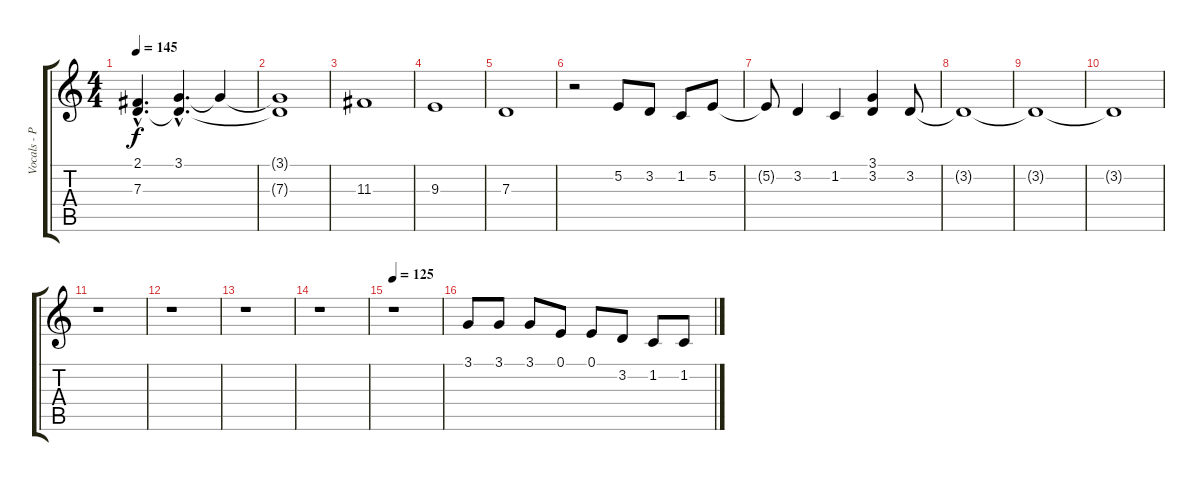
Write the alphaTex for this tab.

\track ("Vocals - Petra/Rachel" "Vocals - P") {instrument brightacousticpiano}
\staff {score tabs}
\tuning (E4 B3 G3 D3 A2 E2) {hide}
\ts (4 4)
\tempo 145
\clef g2
\ks c
(2.1{hac} 7.3{hac}).4{d dy f} (3.1{hac} 7.3{hac t}).4{d} 3.1{t}.4 |
(3.1{t} 7.3{t}).1 |
11.3.1 |
9.3.1 |
7.3.1 |
r.2 5.2.8 3.2.8 1.2.8 5.2.8 |
5.2{t}.8 3.2.4 1.2.4 (3.1 3.2).4 3.2.8 |
3.2{t}.1 |
3.2{t}.1 |
3.2{t}.1 |
r.1 |
r.1 |
r.1 |
r.1 |
\tempo 125
r.1 |
3.1.8 3.1.8 3.1.8 0.1.8 0.1.8 3.2.8 1.2.8 1.2.8
